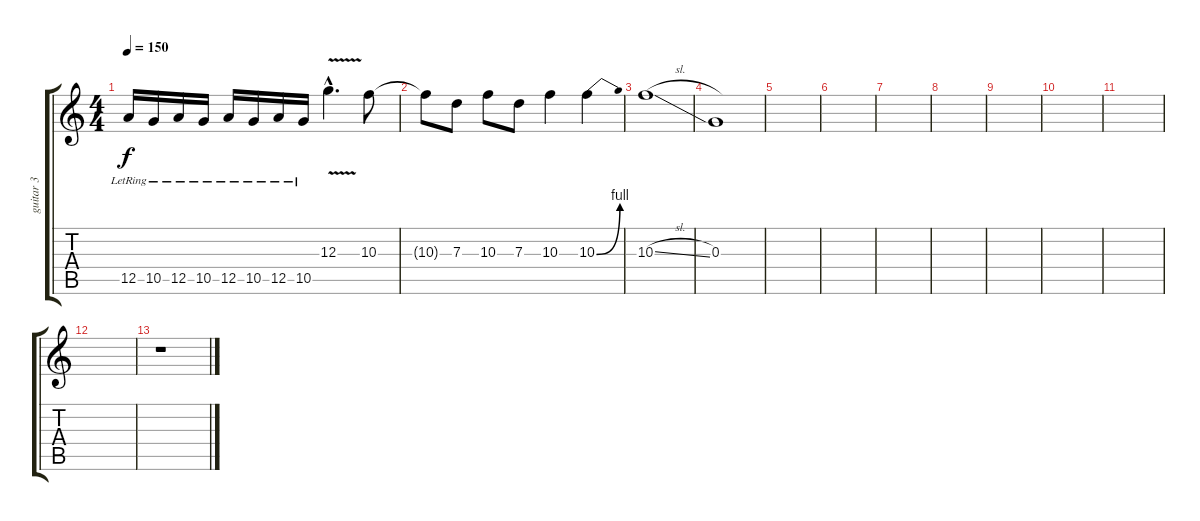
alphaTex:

\track ("guitar 3" "guitar 3") {instrument distortionguitar}
\staff {score tabs}
\tuning (E4 B3 G3 D3 A2 E2) {hide}
\ts (4 4)
\tempo 150
\clef g2
\ks c
12.5{lr}.16{dy f volume 8 instrument guitarharmonics} 10.5{lr}.16 12.5{lr}.16 10.5{lr}.16 12.5{lr}.16 10.5{lr}.16 12.5{lr}.16 10.5{lr}.16 12.3{v hac}.4{d volume 11 instrument distortionguitar} 10.3.8 |
10.3{t}.8 7.3.8 10.3.8 7.3.8 10.3.4 10.3{be (bend 0 0 60 4)}.4 |
10.3{sl}.1 |
0.3.1 |
|
|
|
|
|
|
|
|
r.1
